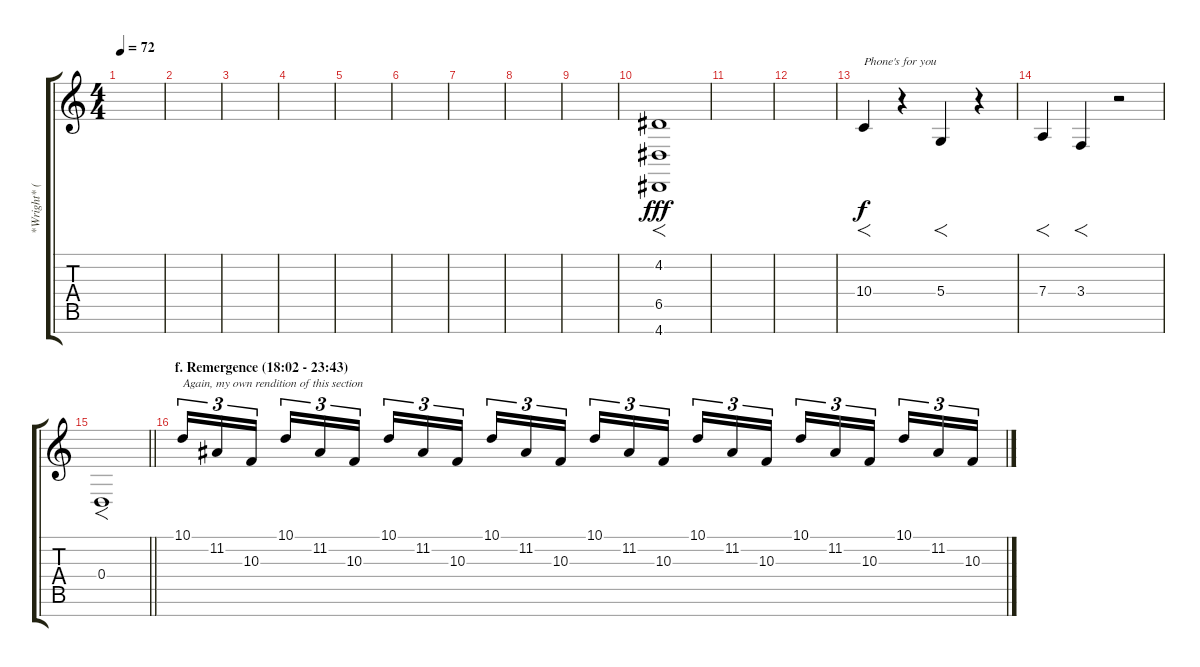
\track ("*Wright* (Organ II)" "*Wright* (") {instrument rockorgan}
\staff {score tabs}
\tuning (E4 B3 G3 D3 A2 E2 B1) {hide}
\ts (4 4)
\tempo 72
\clef g2
\ks c
|
|
|
|
|
|
|
|
|
(4.2 6.5 4.7).1{f dy fff volume 16} |
|
|
10.4.4{f txt "Phone's for you" dy f volume 4} r.4 5.4.4{f} r.4 |
7.4.4{f} 3.4.4{f} r.2 |
\barLineRight lightlight
0.4.1{f} |
\section ("" "f. Remergence (18:02 - 23:43) ")
10.1.16{tu (3 2) txt "Again, my own rendition of this section" volume 0 instrument drawbarorgan} 11.2.16{tu (3 2) volume 10} 10.3.16{tu (3 2) beam splitsecondary} 10.1.16{tu (3 2)} 11.2.16{tu (3 2)} 10.3.16{tu (3 2)} 10.1.16{tu (3 2)} 11.2.16{tu (3 2)} 10.3.16{tu (3 2) beam splitsecondary} 10.1.16{tu (3 2)} 11.2.16{tu (3 2)} 10.3.16{tu (3 2)} 10.1.16{tu (3 2)} 11.2.16{tu (3 2)} 10.3.16{tu (3 2) beam splitsecondary} 10.1.16{tu (3 2)} 11.2.16{tu (3 2)} 10.3.16{tu (3 2)} 10.1.16{tu (3 2)} 11.2.16{tu (3 2)} 10.3.16{tu (3 2) beam splitsecondary} 10.1.16{tu (3 2)} 11.2.16{tu (3 2)} 10.3.16{tu (3 2)}
